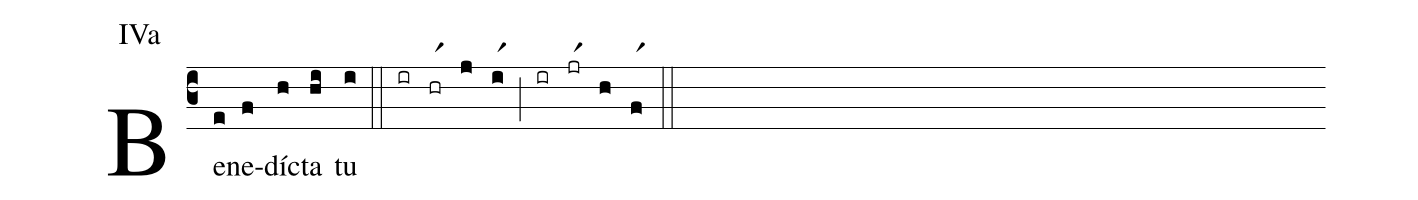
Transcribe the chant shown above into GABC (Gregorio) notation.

annotation: IVa;
%%
(c3) Be(e)ne(f)dí(h)cta(hi) tu(i) (::) (ir)(hrr1)(j)(ir1)(;)(ir)(jrr1)(h)(fr1)(::)
